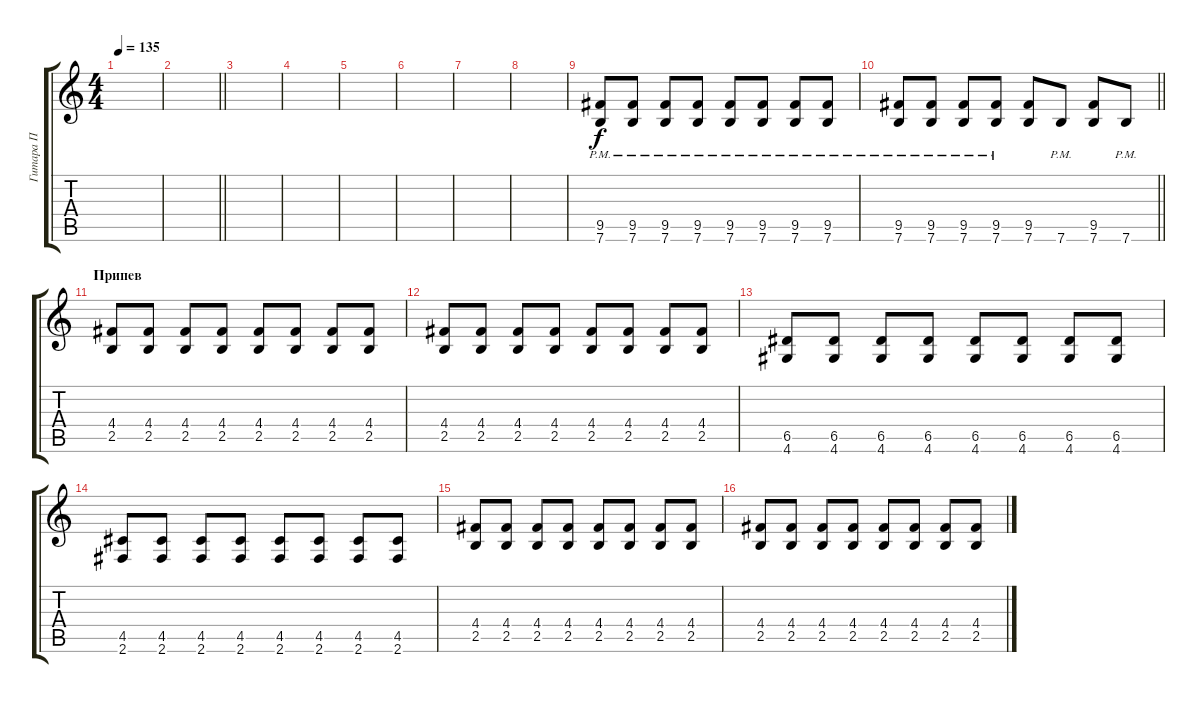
\track ("Гитара П" "Гитара П") {instrument distortionguitar}
\staff {score tabs}
\tuning (E4 B3 G3 D3 A2 E2) {hide}
\ts (4 4)
\tempo 135
\clef g2
\ks c
|
\barLineRight lightlight
|
\section ("" " ")
|
|
|
|
|
|
(9.5{pm} 7.6{pm}).8{instrument distortionguitar} (9.5{pm} 7.6{pm}).8 (9.5{pm} 7.6{pm}).8 (9.5{pm} 7.6{pm}).8 (9.5{pm} 7.6{pm}).8 (9.5{pm} 7.6{pm}).8 (9.5{pm} 7.6{pm}).8 (9.5{pm} 7.6{pm}).8 |
\barLineRight lightlight
(9.5{pm} 7.6{pm}).8 (9.5{pm} 7.6{pm}).8 (9.5{pm} 7.6{pm}).8 (9.5{pm} 7.6{pm}).8 (9.5 7.6).8 7.6{pm}.8 (9.5 7.6).8 7.6{pm}.8 |
\section ("" "Припев")
(4.4 2.5).8 (4.4 2.5).8 (4.4 2.5).8 (4.4 2.5).8 (4.4 2.5).8 (4.4 2.5).8 (4.4 2.5).8 (4.4 2.5).8 |
(4.4 2.5).8 (4.4 2.5).8 (4.4 2.5).8 (4.4 2.5).8 (4.4 2.5).8 (4.4 2.5).8 (4.4 2.5).8 (4.4 2.5).8 |
(6.5 4.6).8 (6.5 4.6).8 (6.5 4.6).8 (6.5 4.6).8 (6.5 4.6).8 (6.5 4.6).8 (6.5 4.6).8 (6.5 4.6).8 |
(4.5 2.6).8 (4.5 2.6).8 (4.5 2.6).8 (4.5 2.6).8 (4.5 2.6).8 (4.5 2.6).8 (4.5 2.6).8 (4.5 2.6).8 |
(4.4 2.5).8 (4.4 2.5).8 (4.4 2.5).8 (4.4 2.5).8 (4.4 2.5).8 (4.4 2.5).8 (4.4 2.5).8 (4.4 2.5).8 |
(4.4 2.5).8 (4.4 2.5).8 (4.4 2.5).8 (4.4 2.5).8 (4.4 2.5).8 (4.4 2.5).8 (4.4 2.5).8 (4.4 2.5).8
